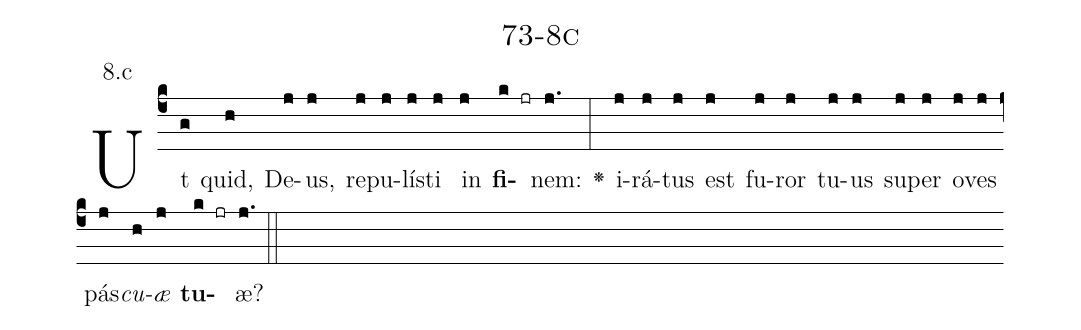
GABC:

name: 73-8c;
annotation: 8.c;
%%
(c4)Ut(g) quid,(h) De(j)us,(j) re(j)pu(j)lís(j)ti(j) in(j) <b>fi</b>(k jr)nem:(j.) <v>\greheightstar</v>(:) i(j)rá(j)tus(j) est(j) fu(j)ror(j) tu(j)us(j) su(j)per(j) o(j)ves(j) pás(j)<i>cu</i>(h)<i>æ</i>(j) <b>tu</b>(k jr)æ?(j.) (::)


%E(j) u(j) o(h) u(j) a(k) e.(j.) (::)
